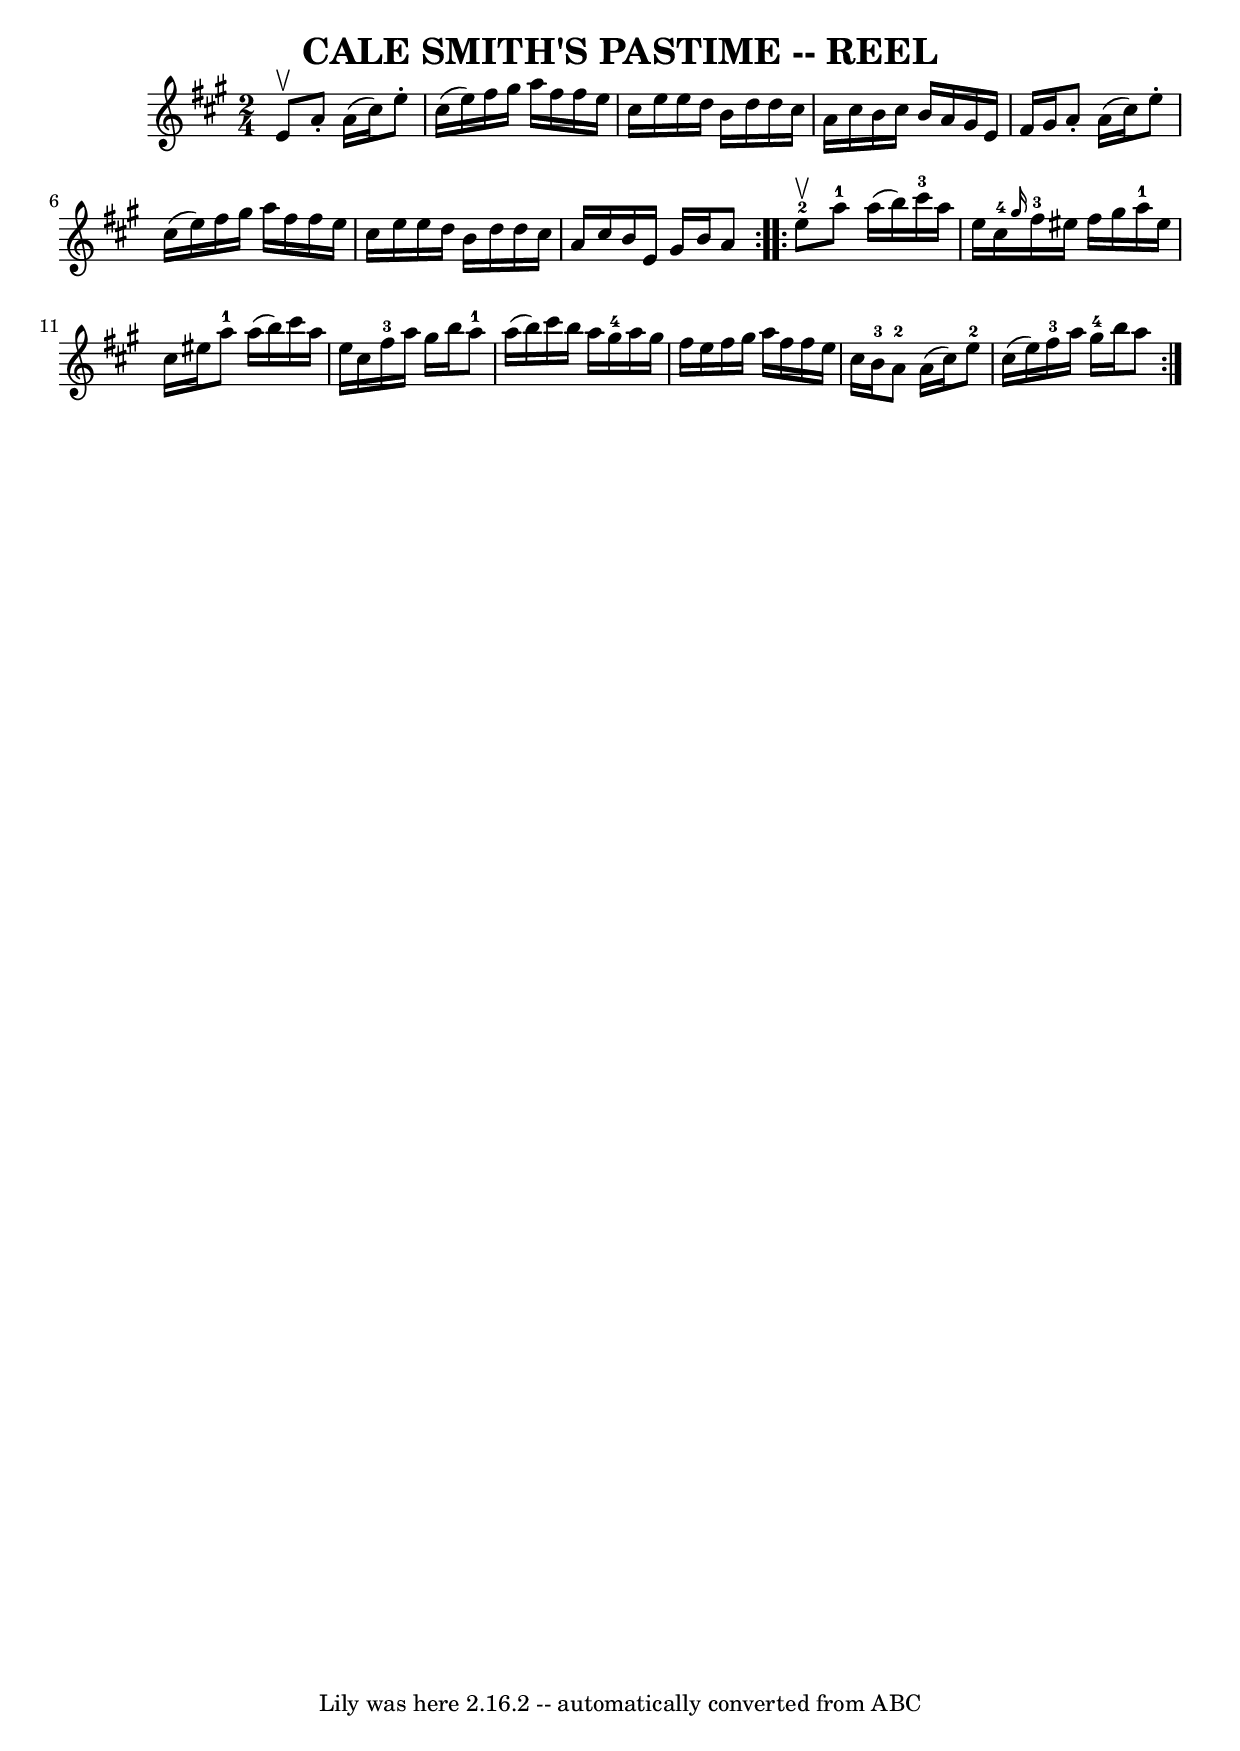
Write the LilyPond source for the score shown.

\version "2.7.40"
\include "Mammoth.ily"
\header {
	%% book = "Ryan's Mammoth Collection of Fiddle Tunes"
	crossRefNumber = "1"
	footnotes = ""
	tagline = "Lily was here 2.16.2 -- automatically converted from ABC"
	title = "CALE SMITH'S PASTIME -- REEL"
}
voicedefault =  {


\repeat volta 2 {
\time 2/4 
\key a \major e'8^\upbow       |
 a'8 -. a'16 (
cis''16) e''8 -. cis''16 (e''16)   |
 fis''16 gis''16   
 a''16 fis''16 fis''16 e''16 cis''16 e''16    |
 e''16   
 d''16 b'16 d''16 d''16 cis''16 a'16 cis''16    |
   
b'16 cis''16 b'16 a'16 gis'16 e'16 fis'16 gis'16    
|
     |
 a'8 -. a'16 (cis''16) e''8 -. cis''16 (
e''16)   |
 fis''16 gis''16 a''16 fis''16 fis''16    
e''16 cis''16 e''16    |
 e''16 d''16 b'16 d''16    
d''16 cis''16 a'16 cis''16    |
 b'16 e'16 gis'16    
b'16 a'8    }     \repeat volta 2 { e''8-2^\upbow       |
     
a''8-1 a''16 (b''16) cis'''16-3 a''16 e''16 cis''16 
-4   |
 \grace { gis''16  } fis''16-3 eis''16 fis''16    
gis''16 a''16-1 eis''16 cis''16 eis''16        |
     
a''8-1 a''16 (b''16) cis'''16 a''16 e''16 cis''16    
|
 fis''16-3 a''16 gis''16 b''16 a''8-1 a''16 (
 b''16)   |
     |
 cis'''16 b''16 a''16 gis''16-4 
 a''16 gis''16 fis''16 e''16    |
 fis''16 gis''16    
a''16 fis''16 fis''16 e''16 cis''16 b'16-3       |
     
a'8-2 a'16 (cis''16) e''8-2 cis''16 (e''16)   
|
 fis''16-3 a''16 gis''16-4 b''16 a''8    }   
}

\score{
    <<

	\context Staff="default"
	{
	    \voicedefault 
	}

    >>
	\layout {
	}
	\midi {}
}
